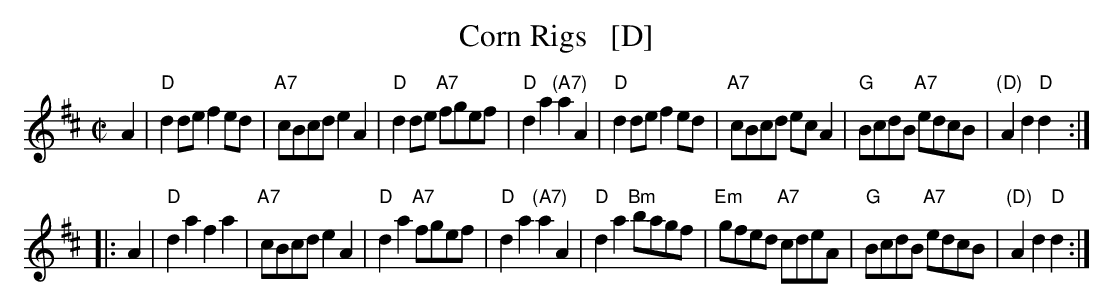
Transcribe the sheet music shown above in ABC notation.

X:1
T: Corn Rigs   [D]
M: C|
L: 1/8
K: D
A2 |\
"D"d2de f2ed | "A7"cBcd e2A2 |\
"D"d2de "A7"fgef | "D"d2a2 "(A7)"a2A2 |\
"D"d2de f2ed | "A7"cBcd ecA2 |\
"G"BcdB "A7"edcB | "(D)"A2d2 "D"d2 :|
|: A2 |\
"D"d2a2 f2a2 | "A7"cBcd e2A2 |\
"D"d2a2 "A7"fgef | "D"d2a2 "(A7)"a2A2 |\
"D"d2a2 "Bm"bagf | "Em"gfed "A7"cdeA |\
"G"BcdB "A7"edcB | "(D)"A2d2 "D"d2 :|
